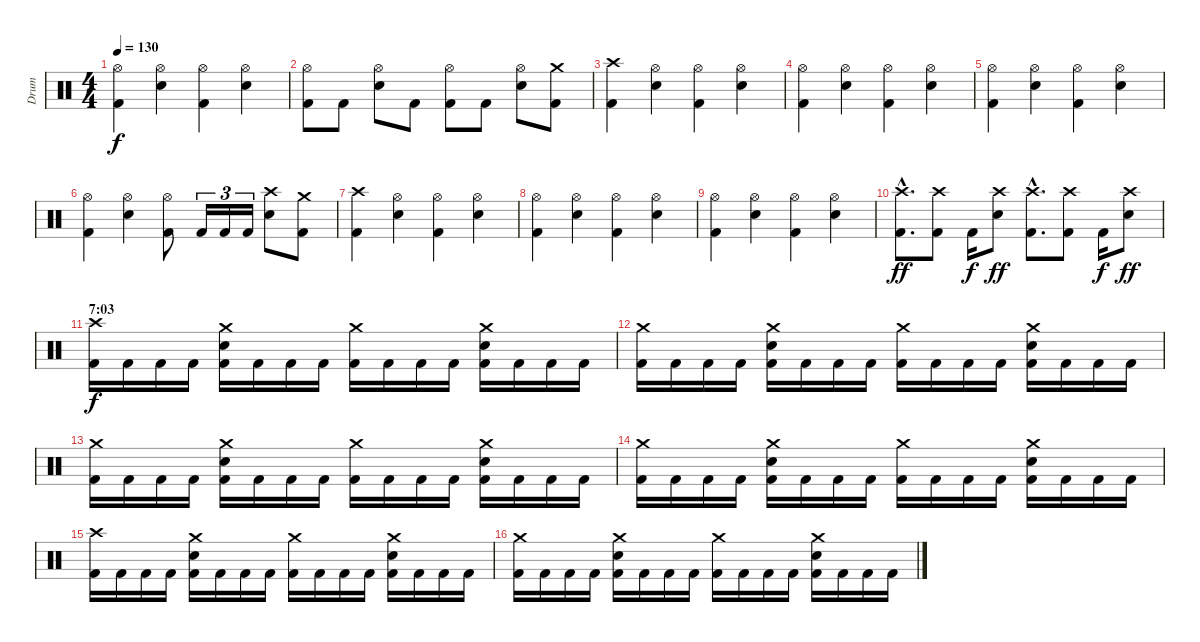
\track ("Drum" "Drum") {instrument percussion}
\staff {score}
\articulation defaults
\ts (4 4)
\tempo 130
\clef neutral
\ks c
("Kick (hit) 2" "Hi-Hat (open)").4{dy f} ("Electric Snare (hit)" "Hi-Hat (open)").4 ("Kick (hit) 2" "Hi-Hat (open)").4 ("Electric Snare (hit)" "Hi-Hat (open)").4 |
("Kick (hit) 2" "Hi-Hat (open)").8 "Kick (hit) 2".8 ("Electric Snare (hit)" "Hi-Hat (open)").8 "Kick (hit) 2".8 ("Kick (hit) 2" "Hi-Hat (open)").8 "Kick (hit) 2".8 ("Electric Snare (hit)" "Hi-Hat (open)").8 ("Kick (hit) 2" "Crash medium (hit)").8 |
("Kick (hit) 2" "Crash high (hit)").4 ("Electric Snare (hit)" "Hi-Hat (open)").4 ("Kick (hit) 2" "Hi-Hat (open)").4 ("Electric Snare (hit)" "Hi-Hat (open)").4 |
("Kick (hit) 2" "Hi-Hat (open)").4 ("Electric Snare (hit)" "Hi-Hat (open)").4 ("Kick (hit) 2" "Hi-Hat (open)").4 ("Electric Snare (hit)" "Hi-Hat (open)").4 |
("Kick (hit) 2" "Hi-Hat (open)").4 ("Electric Snare (hit)" "Hi-Hat (open)").4 ("Kick (hit) 2" "Hi-Hat (open)").4 ("Electric Snare (hit)" "Hi-Hat (open)").4 |
("Kick (hit) 2" "Hi-Hat (open)").4 ("Electric Snare (hit)" "Hi-Hat (open)").4 ("Kick (hit) 2" "Hi-Hat (open)").8 "Kick (hit) 2".16{tu (3 2)} "Kick (hit) 2".16{tu (3 2)} "Kick (hit) 2".16{tu (3 2)} ("Electric Snare (hit)" "Crash high (hit)").8 ("Kick (hit) 2" "Crash medium (hit)").8 |
("Kick (hit) 2" "Crash high (hit)").4 ("Electric Snare (hit)" "Hi-Hat (open)").4 ("Kick (hit) 2" "Hi-Hat (open)").4 ("Electric Snare (hit)" "Hi-Hat (open)").4 |
("Kick (hit) 2" "Hi-Hat (open)").4 ("Electric Snare (hit)" "Hi-Hat (open)").4 ("Kick (hit) 2" "Hi-Hat (open)").4 ("Electric Snare (hit)" "Hi-Hat (open)").4 |
("Kick (hit) 2" "Hi-Hat (open)").4 ("Electric Snare (hit)" "Hi-Hat (open)").4 ("Kick (hit) 2" "Hi-Hat (open)").4 ("Electric Snare (hit)" "Hi-Hat (open)").4 |
("Kick (hit) 2"{hac} "Crash high (hit)"{hac}).8{d dy ff} ("Kick (hit) 2" "Crash high (hit)").8 "Kick (hit) 2".16{dy f} ("Electric Snare (hit)" "Crash high (hit)").8{dy ff} ("Kick (hit) 2"{hac} "Crash high (hit)"{hac}).8{d} ("Kick (hit) 2" "Crash high (hit)").8 "Kick (hit) 2".16{dy f} ("Electric Snare (hit)" "Crash high (hit)").8{dy ff} |
\section ("" "7:03")
("Kick (hit) 2" "Crash high (hit)").16{dy f} "Kick (hit) 2".16 "Kick (hit) 2".16 "Kick (hit) 2".16 ("Kick (hit) 2" "Electric Snare (hit)" "Crash medium (hit)").16 "Kick (hit) 2".16 "Kick (hit) 2".16 "Kick (hit) 2".16 ("Kick (hit) 2" "Crash medium (hit)").16 "Kick (hit) 2".16 "Kick (hit) 2".16 "Kick (hit) 2".16 ("Kick (hit) 2" "Electric Snare (hit)" "Crash medium (hit)").16 "Kick (hit) 2".16 "Kick (hit) 2".16 "Kick (hit) 2".16 |
("Kick (hit) 2" "Crash medium (hit)").16 "Kick (hit) 2".16 "Kick (hit) 2".16 "Kick (hit) 2".16 ("Kick (hit) 2" "Electric Snare (hit)" "Crash medium (hit)").16 "Kick (hit) 2".16 "Kick (hit) 2".16 "Kick (hit) 2".16 ("Kick (hit) 2" "Crash medium (hit)").16 "Kick (hit) 2".16 "Kick (hit) 2".16 "Kick (hit) 2".16 ("Kick (hit) 2" "Electric Snare (hit)" "Crash medium (hit)").16 "Kick (hit) 2".16 "Kick (hit) 2".16 "Kick (hit) 2".16 |
("Kick (hit) 2" "Crash medium (hit)").16 "Kick (hit) 2".16 "Kick (hit) 2".16 "Kick (hit) 2".16 ("Kick (hit) 2" "Electric Snare (hit)" "Crash medium (hit)").16 "Kick (hit) 2".16 "Kick (hit) 2".16 "Kick (hit) 2".16 ("Kick (hit) 2" "Crash medium (hit)").16 "Kick (hit) 2".16 "Kick (hit) 2".16 "Kick (hit) 2".16 ("Kick (hit) 2" "Electric Snare (hit)" "Crash medium (hit)").16 "Kick (hit) 2".16 "Kick (hit) 2".16 "Kick (hit) 2".16 |
("Kick (hit) 2" "Crash medium (hit)").16 "Kick (hit) 2".16 "Kick (hit) 2".16 "Kick (hit) 2".16 ("Kick (hit) 2" "Electric Snare (hit)" "Crash medium (hit)").16 "Kick (hit) 2".16 "Kick (hit) 2".16 "Kick (hit) 2".16 ("Kick (hit) 2" "Crash medium (hit)").16 "Kick (hit) 2".16 "Kick (hit) 2".16 "Kick (hit) 2".16 ("Kick (hit) 2" "Electric Snare (hit)" "Crash medium (hit)").16 "Kick (hit) 2".16 "Kick (hit) 2".16 "Kick (hit) 2".16 |
("Kick (hit) 2" "Crash high (hit)").16 "Kick (hit) 2".16 "Kick (hit) 2".16 "Kick (hit) 2".16 ("Kick (hit) 2" "Electric Snare (hit)" "Crash medium (hit)").16 "Kick (hit) 2".16 "Kick (hit) 2".16 "Kick (hit) 2".16 ("Kick (hit) 2" "Crash medium (hit)").16 "Kick (hit) 2".16 "Kick (hit) 2".16 "Kick (hit) 2".16 ("Kick (hit) 2" "Electric Snare (hit)" "Crash medium (hit)").16 "Kick (hit) 2".16 "Kick (hit) 2".16 "Kick (hit) 2".16 |
("Kick (hit) 2" "Crash medium (hit)").16 "Kick (hit) 2".16 "Kick (hit) 2".16 "Kick (hit) 2".16 ("Kick (hit) 2" "Electric Snare (hit)" "Crash medium (hit)").16 "Kick (hit) 2".16 "Kick (hit) 2".16 "Kick (hit) 2".16 ("Kick (hit) 2" "Crash medium (hit)").16 "Kick (hit) 2".16 "Kick (hit) 2".16 "Kick (hit) 2".16 ("Kick (hit) 2" "Electric Snare (hit)" "Crash medium (hit)").16 "Kick (hit) 2".16 "Kick (hit) 2".16 "Kick (hit) 2".16
